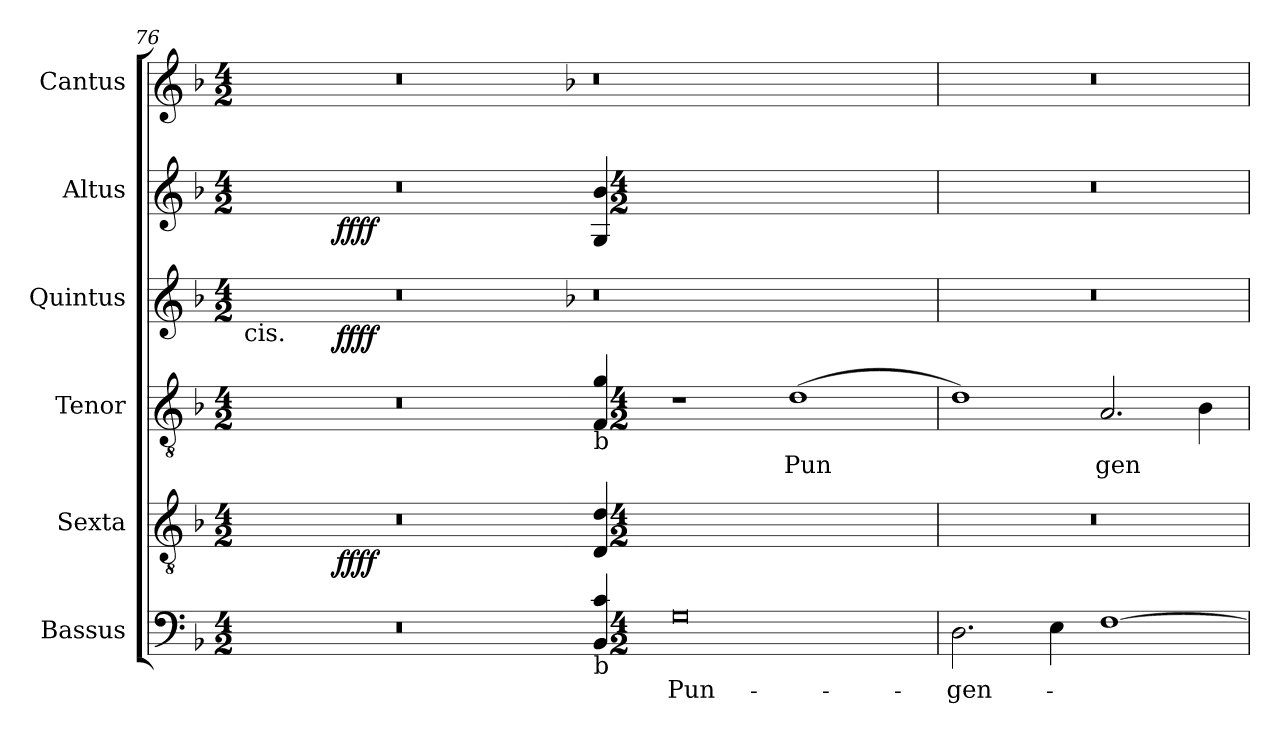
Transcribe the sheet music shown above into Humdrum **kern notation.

**kern	**text	**kern	**dynam	**kern	**text	**kern	**dynam	**kern	**dynam	**kern
*part6	*part6	*part5	*part5	*part4	*part4	*part3	*part3	*part2	*part2	*part1
*staff6	*staff6	*staff5	*staff5	*staff4	*staff4	*staff3	*staff3	*staff2	*staff2	*staff1
*I"Bassus	*	*I"Sexta	*	*I"Tenor	*	*I"Quintus	*	*I"Altus	*	*I"Cantus
*I'Bassus	*	*I'Sexta	*	*I'Tenor	*	*I'Quintus	*	*I'Altus	*	*I'Cantus
*clefF4	*	*clefGv2	*	*clefGv2	*	*clefG2	*	*clefG2	*	*clefG2
*k[b-]	*	*k[b-]	*	*k[b-]	*	*k[b-]	*	*k[b-]	*	*k[b-]
*F:	*	*F:	*	*F:	*	*F:	*	*F:	*	*F:
*M4/2	*	*M4/2	*	*M4/2	*	*M4/2	*	*M4/2	*	*M4/2
=76	=76	=76	=76	=76	=76	=76	=76	=76	=76	=76
*	*	*^	*	*	*	*^	*	*^	*	*
!	!	!	!	!	!	!	!LO:TX:b:t=cis.	!	!	!	!	!	!
0r	.	0r	4ryy	.	0r	.	0r	4ryy	.	0r	4ryy	.	0r
.	.	.	8ryy	.	.	.	.	8ryy	.	.	8ryy	.	.
.	.	.	64ryy	.	.	.	.	64ryy	.	.	64ryy	.	.
!	!	!	!	!LO:DY:b	!	!	!	!	!LO:DY:b	!	!	!LO:DY:b	!
.	.	.	1ryy	ffff	.	.	.	1ryy	ffff	.	1ryy	ffff	.
.	.	.	2ryy	.	.	.	.	2ryy	.	.	2ryy	.	.
.	.	.	16..ryy	.	.	.	.	16..ryy	.	.	16..ryy	.	.
*	*	*	*	*	*	*	*v	*v	*	*	*	*	*
*	*	*v	*v	*	*	*	*	*	*v	*v	*	*
!!LO:PB:g=z
=77	=77!	=77	=77!	=77	=77!	=77	=77!	=77	=77!	=77!
*k[]	*	*k[]	*	*k[]	*	*	*	*k[]	*	*
*C:	*	*C:	*	*C:	*	*	*	*C:	*	*
*	*	*^	*	*	*	*^	*	*^	*	*
!	!	!	!	!	!	!	!	!	!	!LO:TX:b:t=b	!	!	!
!	!	!	!	!	!LO:TX:b:t=b	!	!	!	!	!	!	!	!
!	!	!LO:TX:b:t=b	!	!	!	!	!	!	!	!	!	!	!
!LO:TX:b:t=b	!	!	!	!	!	!	!	!	!	!	!	!	!
*	*	*	*	*	*	*	*v	*v	*	*	*	*	*
*	*	*v	*v	*	*	*	*	*	*v	*v	*	*
4c/ 4BB/	.	4d/ 4D/	.	4g/ 4F/	.	0r	.	4b/ 4G/	.	0r
*M4/2	*	*M4/2	*	*M4/2	*	*	*	*M4/2	*	*
!	!LO:LY:b:cj	!	!	!	!	!	!	!	!	!
0G	Pun-	0ryy	.	1r	.	.	.	0ryy	.	.
!	!	!	!	!	!LO:LY:b	!	!	!	!	!
.	.	.	.	(>1d	Pun	.	.	.	.	.
.	.	.	.	.	.	4ryy	.	.	.	4ryy
=78	=78	=78	=78	=78	=78	=78	=78	=78	=78	=78
!	!LO:LY:b	!	!	!	!	!	!	!	!	!
2.D\	-gen-	0r	.	1d)	.	0r	.	0r	.	0r
4E\	.	.	.	.	.	.	.	.	.	.
!	!	!	!	!	!LO:LY:b	!	!	!	!	!
[>1F	.	.	.	2.A/	gen	.	.	.	.	.
.	.	.	.	4B\	.	.	.	.	.	.
=	=	=	=	=	=	=	=	=	=	=
*-	*-	*-	*-	*-	*-	*-	*-	*-	*-	*-
